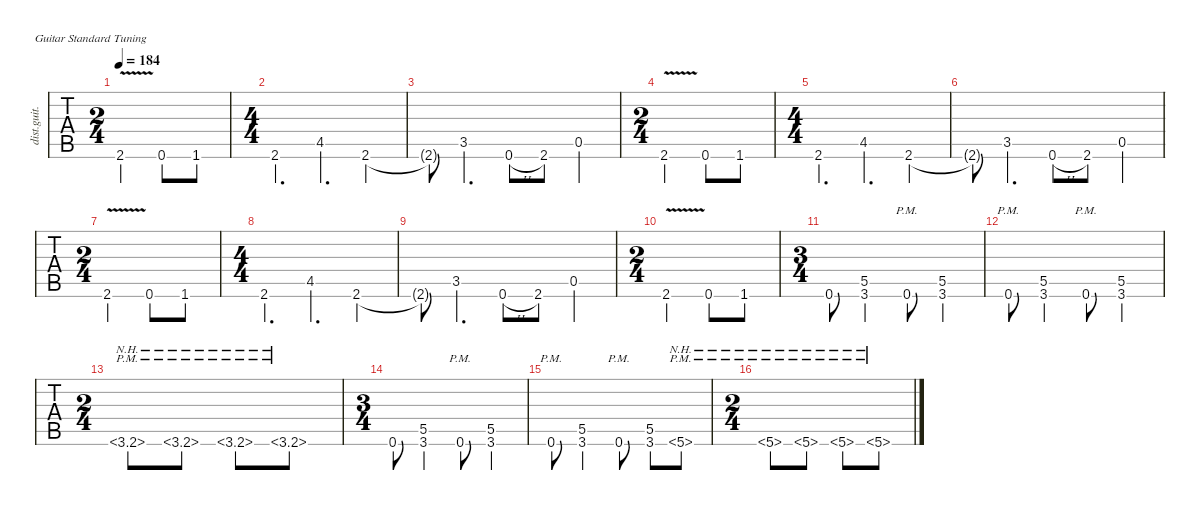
\defaultSystemsLayout 4
\hideDynamics
\bracketExtendMode nobrackets
\otherSystemsTrackNameOrientation horizontal
\track ("Rhythm Guitar (James)" "dist.guit.") {defaultSystemsLayout 4 multiBarRest instrument distortionguitar}
\staff {tabs}
\tuning (E4 B3 G3 D3 A2 E2)
\ts (2 4)
\beaming (8 2 2 2 2)
\tempo 184
\clef g2
\ks c
2.6{v acc #}.4{dy mf} 0.6.8 1.6.8 |
\ts (4 4)
\beaming (8 2 2 2 2)
2.6{acc #}.4{d} 4.5{acc #}.4{d} 2.6{acc #}.4 |
2.6{t acc #}.8 3.5.4{d} 0.6{h}.8 2.6{acc #}.8 0.5.4 |
\ts (2 4)
\beaming (8 2 2 2 2)
2.6{v acc #}.4 0.6.8 1.6.8 |
\ts (4 4)
\beaming (8 2 2 2 2)
2.6{acc #}.4{d} 4.5{acc #}.4{d} 2.6{acc #}.4 |
2.6{t acc #}.8 3.5.4{d} 0.6{h}.8 2.6{acc #}.8 0.5.4 |
\ts (2 4)
\beaming (8 2 2 2 2)
2.6{v acc #}.4 0.6.8 1.6.8 |
\ts (4 4)
\beaming (8 2 2 2 2)
2.6{acc #}.4{d} 4.5{acc #}.4{d} 2.6{acc #}.4 |
2.6{t acc #}.8 3.5.4{d} 0.6{h}.8 2.6{acc #}.8 0.5.4 |
\ts (2 4)
\beaming (8 2 2 2 2)
2.6{v acc #}.4 0.6.8 1.6.8 |
\ts (3 4)
\beaming (8 2 2 2 2)
0.6.8 (3.6 5.5).4 0.6{pm}.8 (3.6 5.5).4 |
0.6{pm}.8 (3.6 5.5).4 0.6{pm}.8 (3.6 5.5).4 |
\ts (2 4)
\beaming (8 2 2 2 2)
3.6{nh pm}.8 3.6{nh pm}.8 3.6{nh pm}.8 3.6{nh pm}.8 |
\ts (3 4)
\beaming (8 2 2 2 2)
0.6.8 (3.6 5.5).4 0.6{pm}.8 (3.6 5.5).4 |
0.6{pm}.8 (3.6 5.5).4 0.6{pm}.8 (3.6 5.5).8 5.6{nh pm}.8 |
\ts (2 4)
\beaming (8 2 2 2 2)
5.6{nh pm}.8 5.6{nh pm}.8 5.6{nh pm}.8 5.6{nh pm}.8
